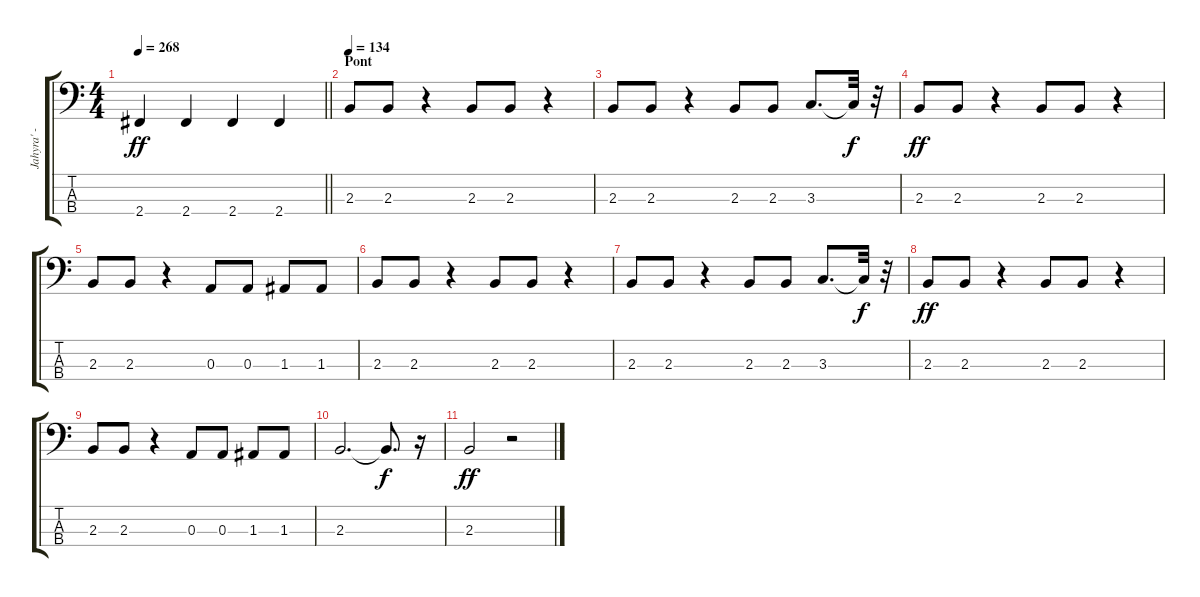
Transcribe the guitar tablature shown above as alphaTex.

\track ("Jahyra' - Basse" "Jahyra' - ") {instrument electricbassfinger}
\staff {score tabs}
\tuning (G2 D2 A1 E1) {hide}
\ts (4 4)
\tempo 268
\clef f4
\barLineRight lightlight
\ks c
2.4.4{dy ff} 2.4.4 2.4.4 2.4.4 |
\section ("" "Pont")
\tempo 134
2.3.8 2.3.8 r.4 2.3.8 2.3.8 r.4 |
2.3.8 2.3.8 r.4 2.3.8 2.3.8 3.3.8{d} 3.3{t}.32{dy f} r.32 |
2.3.8{dy ff} 2.3.8 r.4 2.3.8 2.3.8 r.4 |
2.3.8 2.3.8 r.4 0.3.8 0.3.8 1.3.8 1.3.8 |
2.3.8 2.3.8 r.4 2.3.8 2.3.8 r.4 |
2.3.8 2.3.8 r.4 2.3.8 2.3.8 3.3.8{d} 3.3{t}.32{dy f} r.32 |
2.3.8{dy ff} 2.3.8 r.4 2.3.8 2.3.8 r.4 |
2.3.8 2.3.8 r.4 0.3.8 0.3.8 1.3.8 1.3.8 |
2.3.2{d} 2.3{t}.8{d dy f} r.16 |
2.3.2{dy ff} r.2
